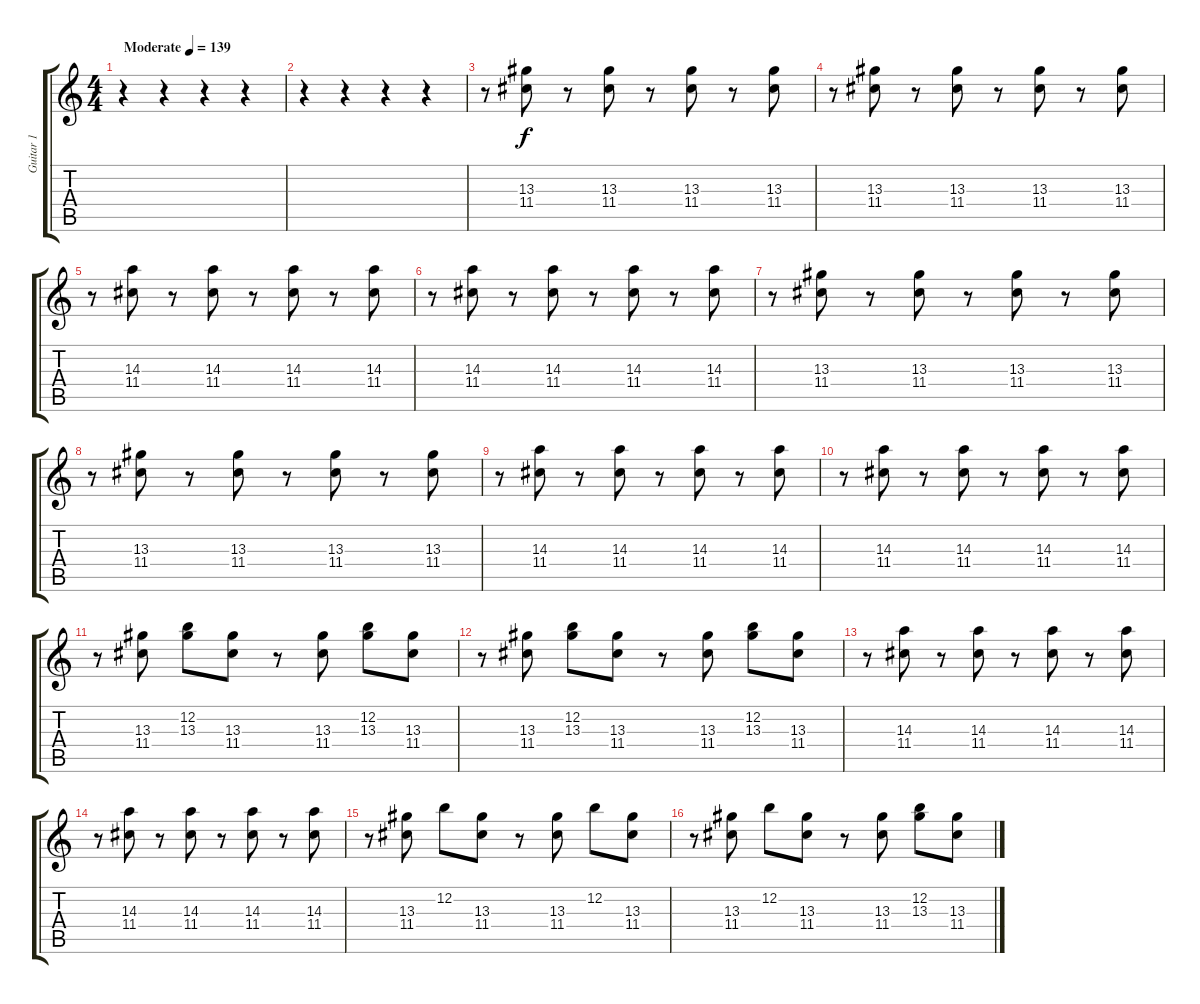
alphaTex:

\track ("Guitar 1" "Guitar 1") {instrument distortionguitar}
\staff {score tabs}
\tuning (E4 B3 G3 D3 A2 E2) {hide}
\ts (4 4)
\tempo (139 "Moderate")
\clef g2
\ks c
r.4{dy f instrument distortionguitar} r.4 r.4 r.4 |
r.4 r.4 r.4 r.4 |
r.8 (13.3 11.4).8 r.8 (13.3 11.4).8 r.8 (13.3 11.4).8 r.8 (13.3 11.4).8 |
r.8 (13.3 11.4).8 r.8 (13.3 11.4).8 r.8 (13.3 11.4).8 r.8 (13.3 11.4).8 |
r.8 (14.3 11.4).8 r.8 (14.3 11.4).8 r.8 (14.3 11.4).8 r.8 (14.3 11.4).8 |
r.8 (14.3 11.4).8 r.8 (14.3 11.4).8 r.8 (14.3 11.4).8 r.8 (14.3 11.4).8 |
r.8 (13.3 11.4).8 r.8 (13.3 11.4).8 r.8 (13.3 11.4).8 r.8 (13.3 11.4).8 |
r.8 (13.3 11.4).8 r.8 (13.3 11.4).8 r.8 (13.3 11.4).8 r.8 (13.3 11.4).8 |
r.8 (14.3 11.4).8 r.8 (14.3 11.4).8 r.8 (14.3 11.4).8 r.8 (14.3 11.4).8 |
r.8 (14.3 11.4).8 r.8 (14.3 11.4).8 r.8 (14.3 11.4).8 r.8 (14.3 11.4).8 |
r.8 (13.3 11.4).8 (12.2 13.3).8 (13.3 11.4).8 r.8 (13.3 11.4).8 (12.2 13.3).8 (13.3 11.4).8 |
r.8 (13.3 11.4).8 (12.2 13.3).8 (13.3 11.4).8 r.8 (13.3 11.4).8 (12.2 13.3).8 (13.3 11.4).8 |
r.8 (14.3 11.4).8 r.8 (14.3 11.4).8 r.8 (14.3 11.4).8 r.8 (14.3 11.4).8 |
r.8 (14.3 11.4).8 r.8 (14.3 11.4).8 r.8 (14.3 11.4).8 r.8 (14.3 11.4).8 |
r.8 (13.3 11.4).8 12.2.8 (13.3 11.4).8 r.8 (13.3 11.4).8 12.2.8 (13.3 11.4).8 |
r.8 (13.3 11.4).8 12.2.8 (13.3 11.4).8 r.8 (13.3 11.4).8 (12.2 13.3).8 (13.3 11.4).8
